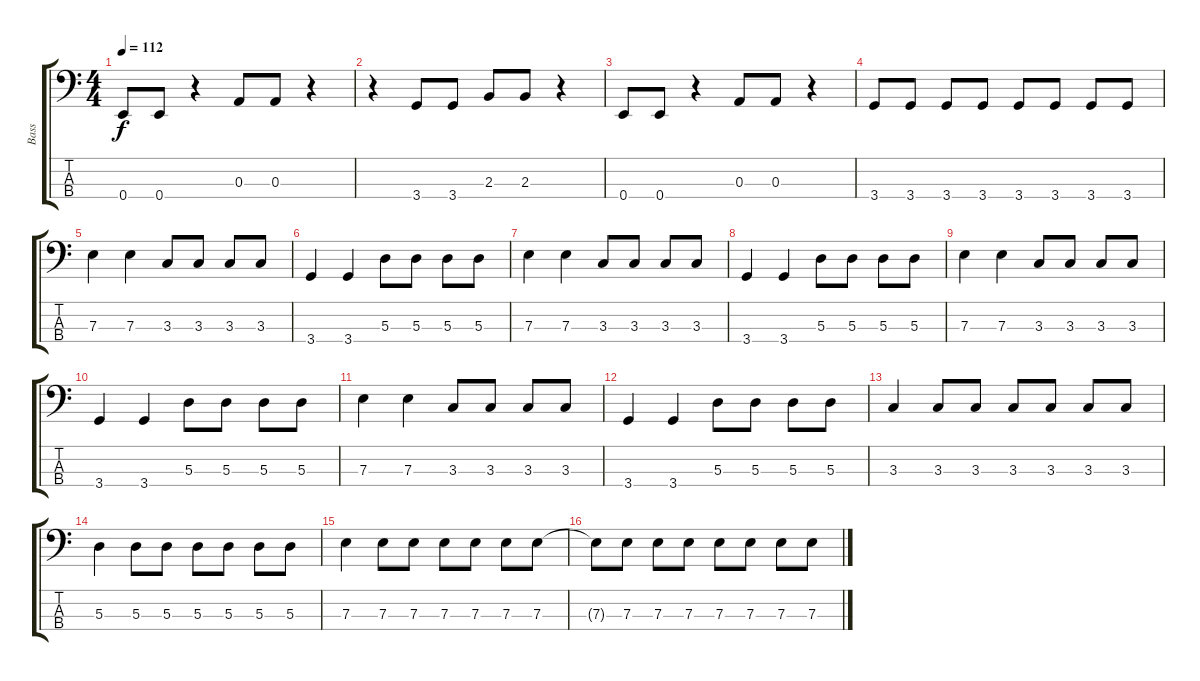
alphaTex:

\track ("Bass" "Bass") {instrument electricbasspick}
\staff {score tabs}
\tuning (G2 D2 A1 E1) {hide}
\ts (4 4)
\tempo 112
\clef f4
\ks c
0.4.8{dy f} 0.4.8 r.4 0.3.8 0.3.8 r.4 |
r.4 3.4.8 3.4.8 2.3.8 2.3.8 r.4 |
0.4.8 0.4.8 r.4 0.3.8 0.3.8 r.4 |
3.4.8 3.4.8 3.4.8 3.4.8 3.4.8 3.4.8 3.4.8 3.4.8 |
7.3.4 7.3.4 3.3.8 3.3.8 3.3.8 3.3.8 |
3.4.4 3.4.4 5.3.8 5.3.8 5.3.8 5.3.8 |
7.3.4 7.3.4 3.3.8 3.3.8 3.3.8 3.3.8 |
3.4.4 3.4.4 5.3.8 5.3.8 5.3.8 5.3.8 |
7.3.4 7.3.4 3.3.8 3.3.8 3.3.8 3.3.8 |
3.4.4 3.4.4 5.3.8 5.3.8 5.3.8 5.3.8 |
7.3.4 7.3.4 3.3.8 3.3.8 3.3.8 3.3.8 |
3.4.4 3.4.4 5.3.8 5.3.8 5.3.8 5.3.8 |
3.3.4 3.3.8 3.3.8 3.3.8 3.3.8 3.3.8 3.3.8 |
5.3.4 5.3.8 5.3.8 5.3.8 5.3.8 5.3.8 5.3.8 |
7.3.4 7.3.8 7.3.8 7.3.8 7.3.8 7.3.8 7.3.8 |
7.3{t}.8 7.3.8 7.3.8 7.3.8 7.3.8 7.3.8 7.3.8 7.3.8
